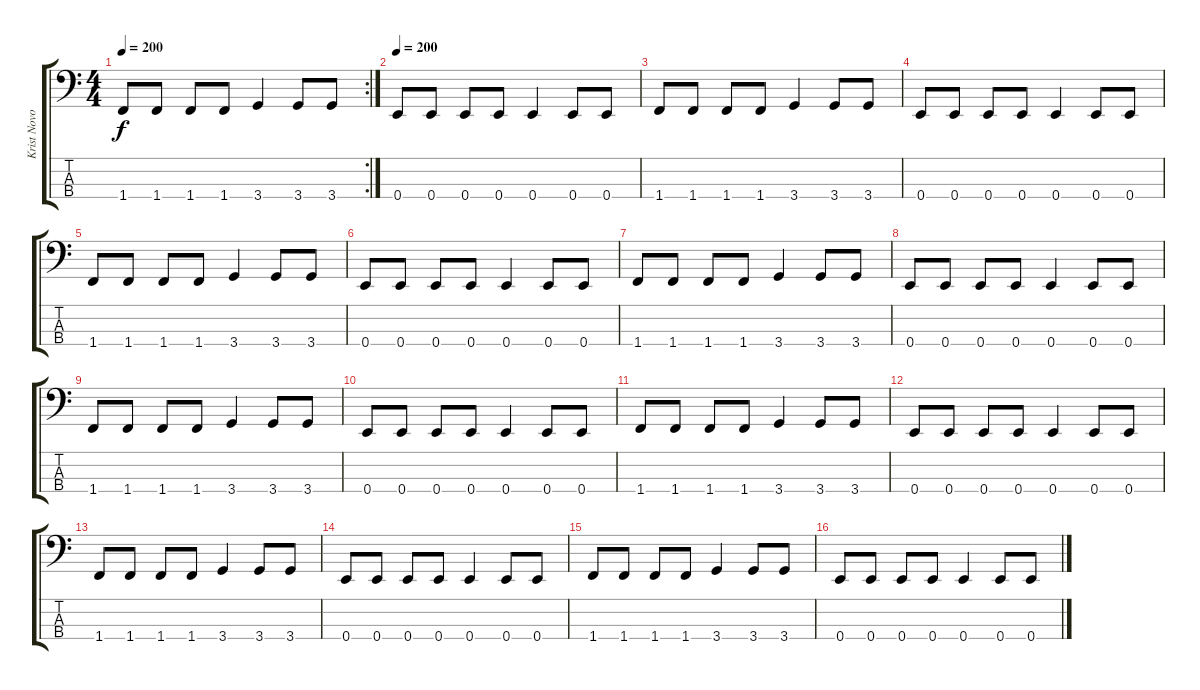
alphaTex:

\track ("Krist Novoselic" "Krist Novo") {instrument electricbasspick}
\staff {score tabs}
\tuning (G2 D2 A1 E1) {hide}
\rc 2
\ts (4 4)
\tempo 200
\clef f4
\ks c
1.4.8{dy f} 1.4.8 1.4.8 1.4.8 3.4.4 3.4.8 3.4.8 |
\tempo 200
0.4.8 0.4.8 0.4.8 0.4.8 0.4.4 0.4.8 0.4.8 |
1.4.8 1.4.8 1.4.8 1.4.8 3.4.4 3.4.8 3.4.8 |
0.4.8 0.4.8 0.4.8 0.4.8 0.4.4 0.4.8 0.4.8 |
1.4.8 1.4.8 1.4.8 1.4.8 3.4.4 3.4.8 3.4.8 |
0.4.8 0.4.8 0.4.8 0.4.8 0.4.4 0.4.8 0.4.8 |
1.4.8 1.4.8 1.4.8 1.4.8 3.4.4 3.4.8 3.4.8 |
0.4.8 0.4.8 0.4.8 0.4.8 0.4.4 0.4.8 0.4.8 |
1.4.8 1.4.8 1.4.8 1.4.8 3.4.4 3.4.8 3.4.8 |
0.4.8 0.4.8 0.4.8 0.4.8 0.4.4 0.4.8 0.4.8 |
1.4.8 1.4.8 1.4.8 1.4.8 3.4.4 3.4.8 3.4.8 |
0.4.8 0.4.8 0.4.8 0.4.8 0.4.4 0.4.8 0.4.8 |
1.4.8 1.4.8 1.4.8 1.4.8 3.4.4 3.4.8 3.4.8 |
0.4.8 0.4.8 0.4.8 0.4.8 0.4.4 0.4.8 0.4.8 |
1.4.8 1.4.8 1.4.8 1.4.8 3.4.4 3.4.8 3.4.8 |
0.4.8 0.4.8 0.4.8 0.4.8 0.4.4 0.4.8 0.4.8
